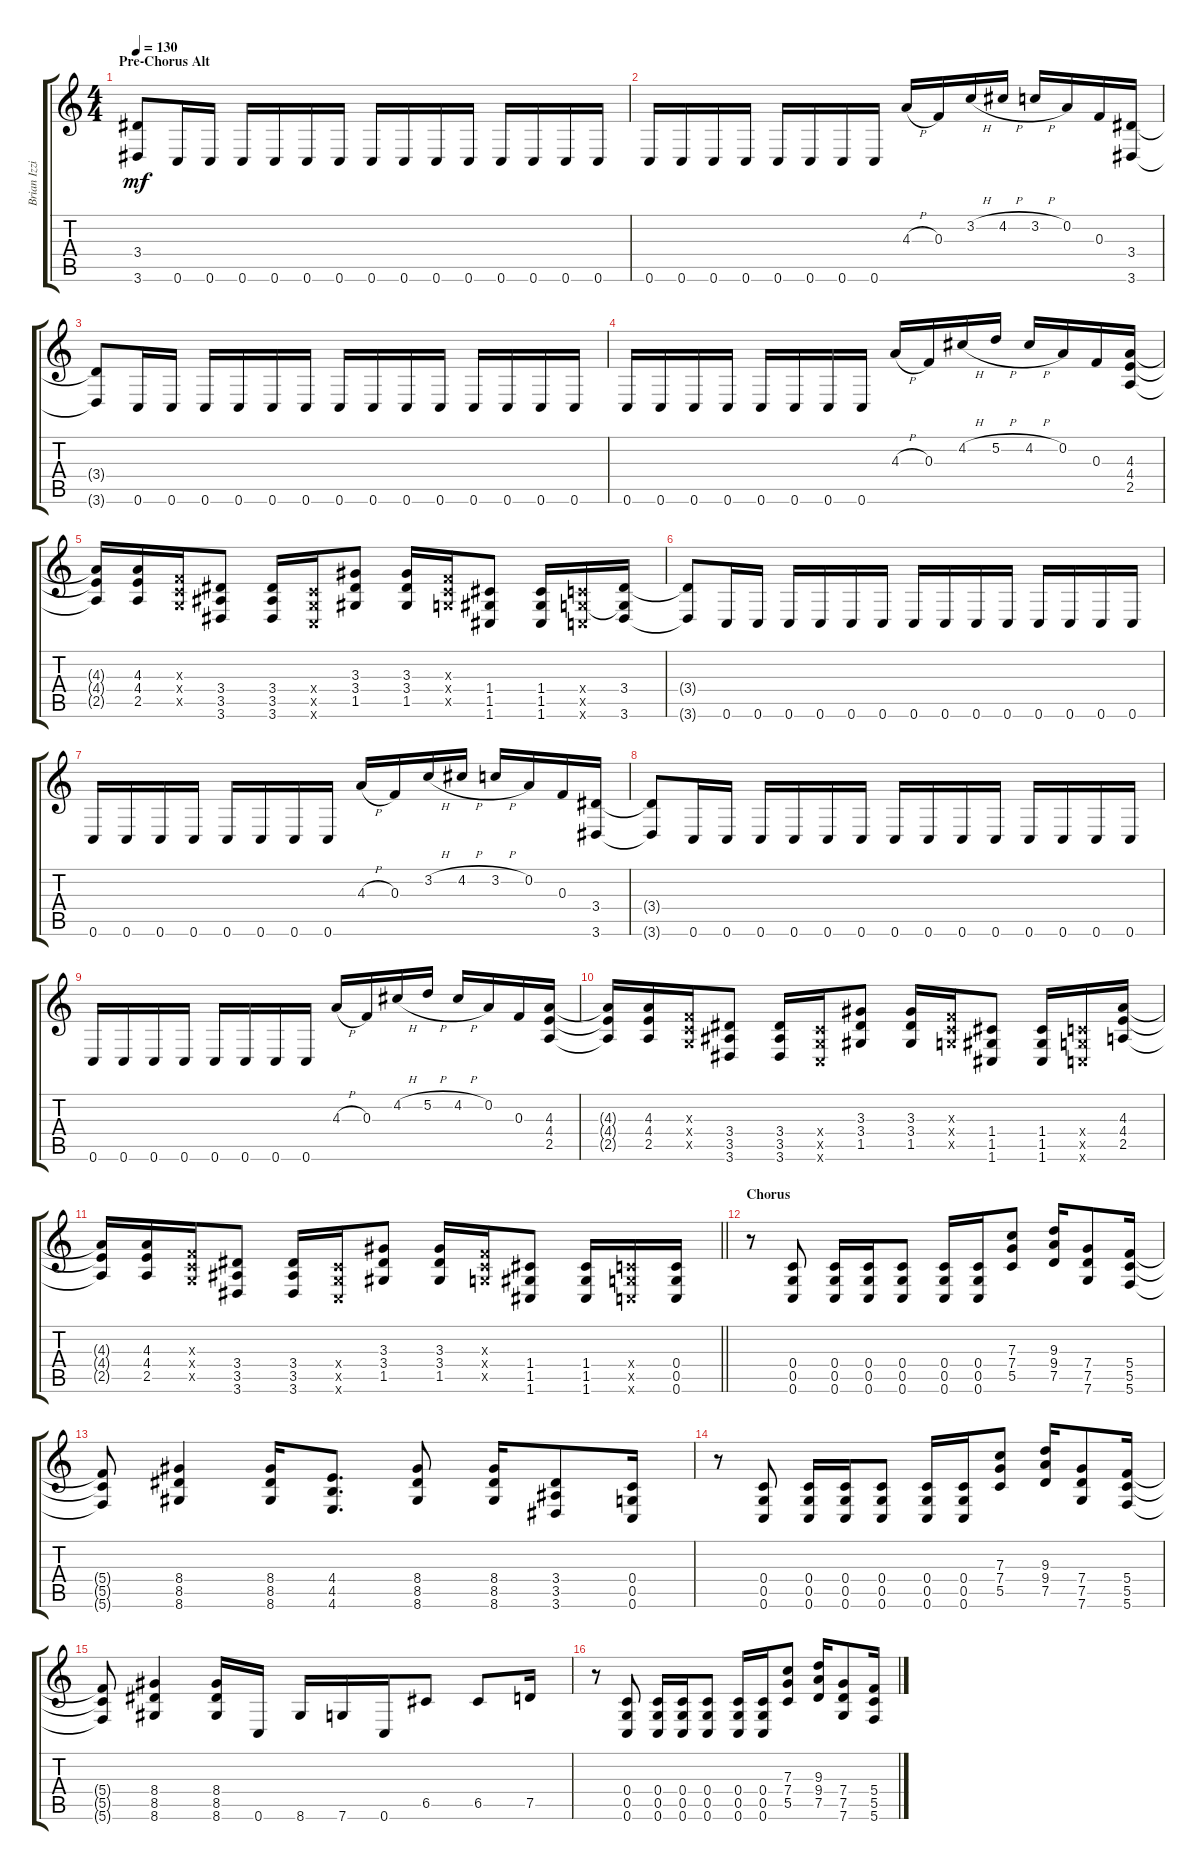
\track ("Brian Izzi" "Brian Izzi") {instrument distortionguitar}
\staff {score tabs}
\tuning (D4 A3 F3 C3 G2 C2) {hide}
\ts (4 4)
\section ("" "Pre-Chorus Alt")
\tempo 130
\clef g2
\ks c
(3.4{t} 3.6{t}).8{dy mf} 0.6.16 0.6.16 0.6.16 0.6.16 0.6.16 0.6.16 0.6.16 0.6.16 0.6.16 0.6.16 0.6.16 0.6.16 0.6.16 0.6.16 |
0.6.16 0.6.16 0.6.16 0.6.16 0.6.16 0.6.16 0.6.16 0.6.16 4.3{h}.16 0.3.16 3.2{h}.16 4.2{h}.16 3.2{h}.16 0.2.16 0.3.16 (3.4 3.6).16 |
(3.4{t} 3.6{t}).8 0.6.16 0.6.16 0.6.16 0.6.16 0.6.16 0.6.16 0.6.16 0.6.16 0.6.16 0.6.16 0.6.16 0.6.16 0.6.16 0.6.16 |
0.6.16 0.6.16 0.6.16 0.6.16 0.6.16 0.6.16 0.6.16 0.6.16 4.3{h}.16 0.3.16 4.2{h}.16 5.2{h}.16 4.2{h}.16 0.2.16 0.3.16 (4.3 4.4 2.5).16 |
(4.3{t} 4.4{t} 2.5{t}).16 (4.3 4.4 2.5).16 (0.3{x} 0.4{x} 0.5{x}).16 (3.4 3.5 3.6).8 (3.4 3.5 3.6).16 (0.4{x} 0.5{x} 0.6{x}).16 (3.3 3.4 1.5).8 (3.3 3.4 1.5).16 (0.3{x} 0.4{x} 0.5{x}).16 (1.4 1.5 1.6).8 (1.4 1.5 1.6).16 (0.4{x} 0.5{x} 0.6{x}).16 (3.4 0.5{t} 3.6).16 |
(3.4{t} 3.6{t}).8 0.6.16 0.6.16 0.6.16 0.6.16 0.6.16 0.6.16 0.6.16 0.6.16 0.6.16 0.6.16 0.6.16 0.6.16 0.6.16 0.6.16 |
0.6.16 0.6.16 0.6.16 0.6.16 0.6.16 0.6.16 0.6.16 0.6.16 4.3{h}.16 0.3.16 3.2{h}.16 4.2{h}.16 3.2{h}.16 0.2.16 0.3.16 (3.4 3.6).16 |
(3.4{t} 3.6{t}).8 0.6.16 0.6.16 0.6.16 0.6.16 0.6.16 0.6.16 0.6.16 0.6.16 0.6.16 0.6.16 0.6.16 0.6.16 0.6.16 0.6.16 |
0.6.16 0.6.16 0.6.16 0.6.16 0.6.16 0.6.16 0.6.16 0.6.16 4.3{h}.16 0.3.16 4.2{h}.16 5.2{h}.16 4.2{h}.16 0.2.16 0.3.16 (4.3 4.4 2.5).16 |
(4.3{t} 4.4{t} 2.5{t}).16 (4.3 4.4 2.5).16 (0.3{x} 0.4{x} 0.5{x}).16 (3.4 3.5 3.6).8 (3.4 3.5 3.6).16 (0.4{x} 0.5{x} 0.6{x}).16 (3.3 3.4 1.5).8 (3.3 3.4 1.5).16 (0.3{x} 0.4{x} 0.5{x}).16 (1.4 1.5 1.6).8 (1.4 1.5 1.6).16 (0.4{x} 0.5{x} 0.6{x}).16 (4.3 4.4 2.5).16 |
\barLineRight lightlight
(4.3{t} 4.4{t} 2.5{t}).16 (4.3 4.4 2.5).16 (0.3{x} 0.4{x} 0.5{x}).16 (3.4 3.5 3.6).8 (3.4 3.5 3.6).16 (0.4{x} 0.5{x} 0.6{x}).16 (3.3 3.4 1.5).8 (3.3 3.4 1.5).16 (0.3{x} 0.4{x} 0.5{x}).16 (1.4 1.5 1.6).8 (1.4 1.5 1.6).16 (0.4{x} 0.5{x} 0.6{x}).16 (0.4 0.5 0.6).16 |
\section ("" "Chorus")
r.8 (0.4 0.5 0.6).8 (0.4 0.5 0.6).16 (0.4 0.5 0.6).16 (0.4 0.5 0.6).8 (0.4 0.5 0.6).16 (0.4 0.5 0.6).16 (7.3 7.4 5.5).8 (9.3 9.4 7.5).16 (7.4 7.5 7.6).8 (5.4 5.5 5.6).16 |
(5.4{t} 5.5{t} 5.6{t}).8 (8.4 8.5 8.6).4 (8.4 8.5 8.6).16 (4.4 4.5 4.6).8{d} (8.4 8.5 8.6).8 (8.4 8.5 8.6).16 (3.4 3.5 3.6).8 (0.4 0.5 0.6).16 |
r.8 (0.4 0.5 0.6).8 (0.4 0.5 0.6).16 (0.4 0.5 0.6).16 (0.4 0.5 0.6).8 (0.4 0.5 0.6).16 (0.4 0.5 0.6).16 (7.3 7.4 5.5).8 (9.3 9.4 7.5).16 (7.4 7.5 7.6).8 (5.4 5.5 5.6).16 |
(5.4{t} 5.5{t} 5.6{t}).8 (8.4 8.5 8.6).4 (8.4 8.5 8.6).16 0.6.16 8.6.16 7.6.16 0.6.16 6.5.8 6.5.8 7.5.16 |
r.8 (0.4 0.5 0.6).8 (0.4 0.5 0.6).16 (0.4 0.5 0.6).16 (0.4 0.5 0.6).8 (0.4 0.5 0.6).16 (0.4 0.5 0.6).16 (7.3 7.4 5.5).8 (9.3 9.4 7.5).16 (7.4 7.5 7.6).8 (5.4 5.5 5.6).16
